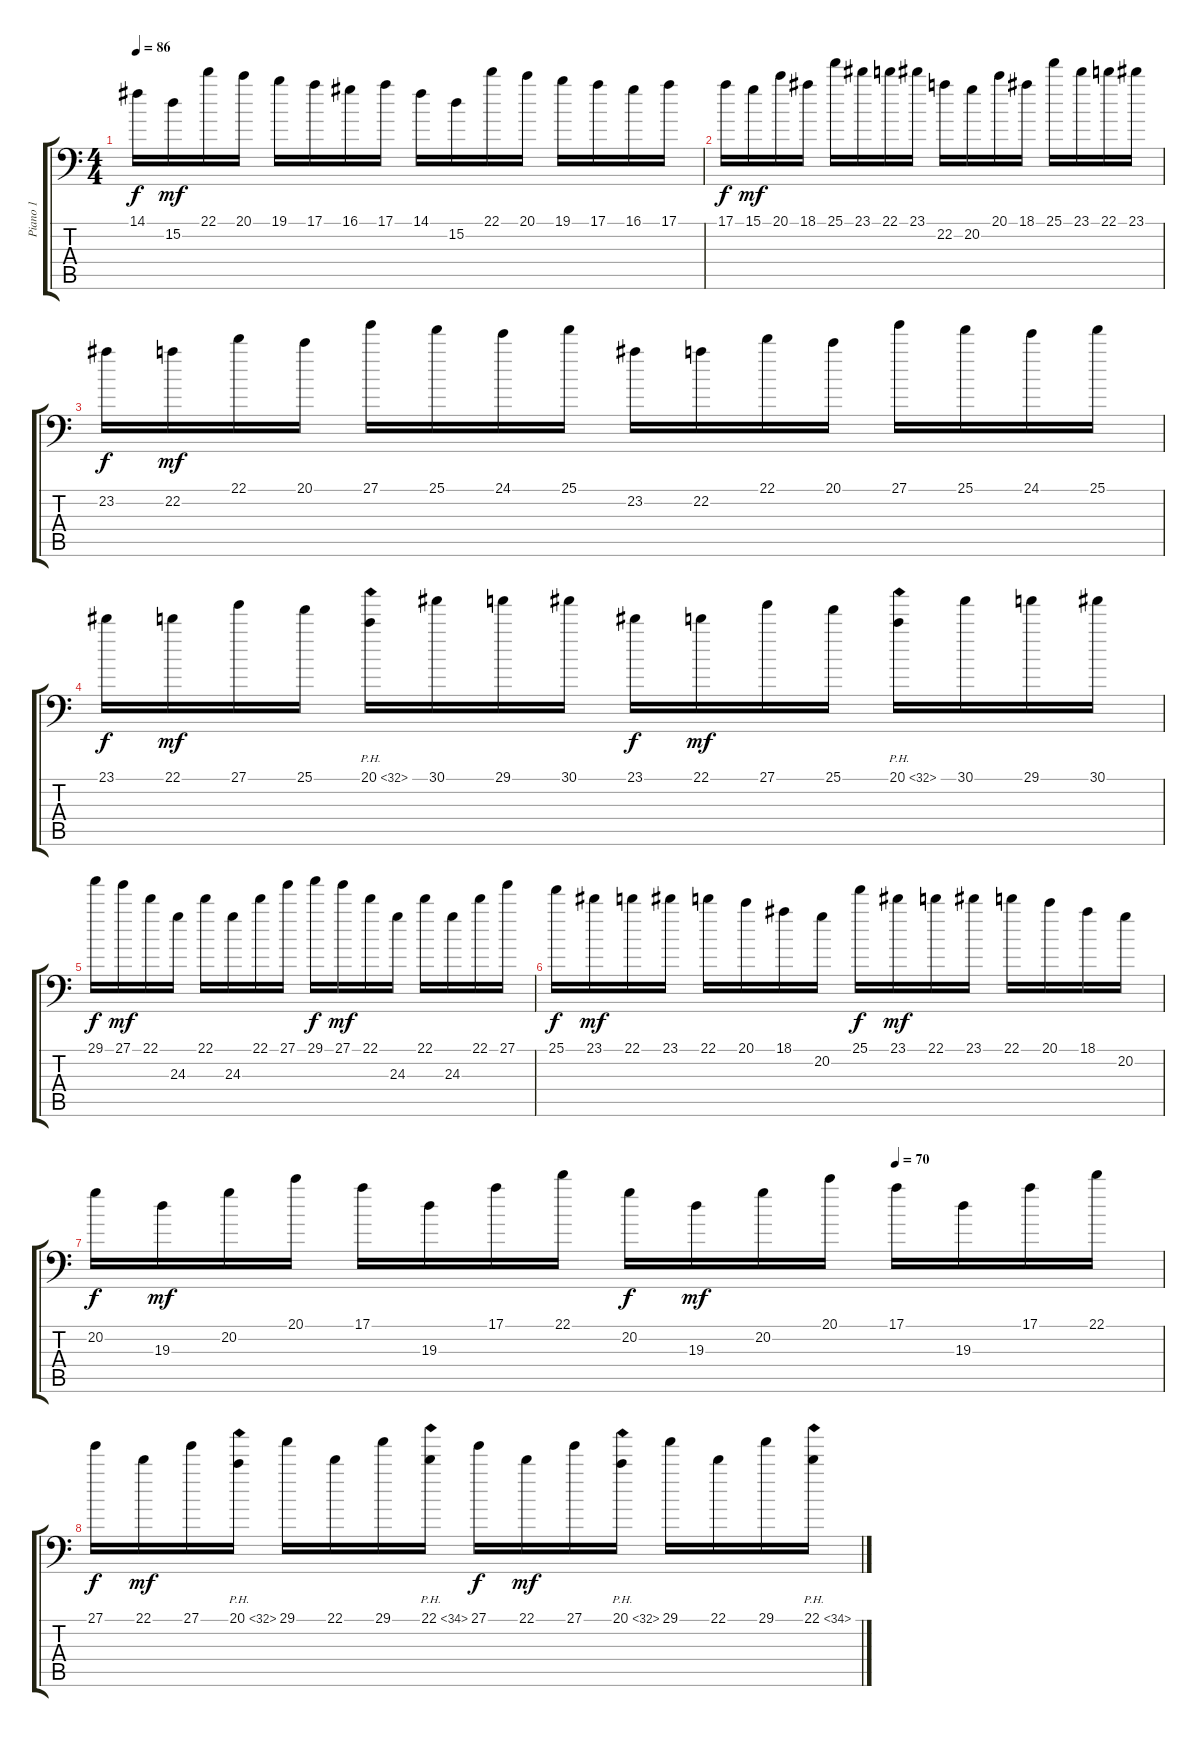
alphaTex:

\track ("Piano 1" "Piano 1") {instrument brightacousticpiano}
\staff {score tabs}
\tuning (E4 B3 G3 D3 A2 G1) {hide}
\ts (4 4)
\tempo 86
\clef f4
\ks c
14.1.16{dy f} 15.2.16{dy mf} 22.1.16 20.1.16 19.1.16 17.1.16 16.1.16 17.1.16 14.1.16 15.2.16 22.1.16 20.1.16 19.1.16 17.1.16 16.1.16 17.1.16 |
17.1.16{dy f} 15.1.16{dy mf} 20.1.16 18.1.16 25.1.16 23.1.16 22.1.16 23.1.16 22.2.16 20.2.16 20.1.16 18.1.16 25.1.16 23.1.16 22.1.16 23.1.16 |
23.2.16{dy f} 22.2.16{dy mf} 22.1.16 20.1.16 27.1.16 25.1.16 24.1.16 25.1.16 23.2.16 22.2.16 22.1.16 20.1.16 27.1.16 25.1.16 24.1.16 25.1.16 |
23.1.16{dy f} 22.1.16{dy mf} 27.1.16 25.1.16 20.1{ph 12}.16 30.1.16 29.1.16 30.1.16 23.1.16{dy f} 22.1.16{dy mf} 27.1.16 25.1.16 20.1{ph 12}.16 30.1.16 29.1.16 30.1.16 |
29.1.16{dy f} 27.1.16{dy mf} 22.1.16 24.3.16 22.1.16 24.3.16 22.1.16 27.1.16 29.1.16{dy f} 27.1.16{dy mf} 22.1.16 24.3.16 22.1.16 24.3.16 22.1.16 27.1.16 |
25.1.16{dy f} 23.1.16{dy mf} 22.1.16 23.1.16 22.1.16 20.1.16 18.1.16 20.2.16 25.1.16{dy f} 23.1.16{dy mf} 22.1.16 23.1.16 22.1.16 20.1.16 18.1.16 20.2.16 |
\tempo (70 0.75)
20.2.16{dy f} 19.3.16{dy mf} 20.2.16 20.1.16 17.1.16 19.3.16 17.1.16 22.1.16 20.2.16{dy f} 19.3.16{dy mf} 20.2.16 20.1.16 17.1.16 19.3.16 17.1.16 22.1.16 |
27.1.16{dy f} 22.1.16{dy mf} 27.1.16 20.1{ph 12}.16 29.1.16 22.1.16 29.1.16 22.1{ph 12}.16 27.1.16{dy f} 22.1.16{dy mf} 27.1.16 20.1{ph 12}.16 29.1.16 22.1.16 29.1.16 22.1{ph 12}.16
